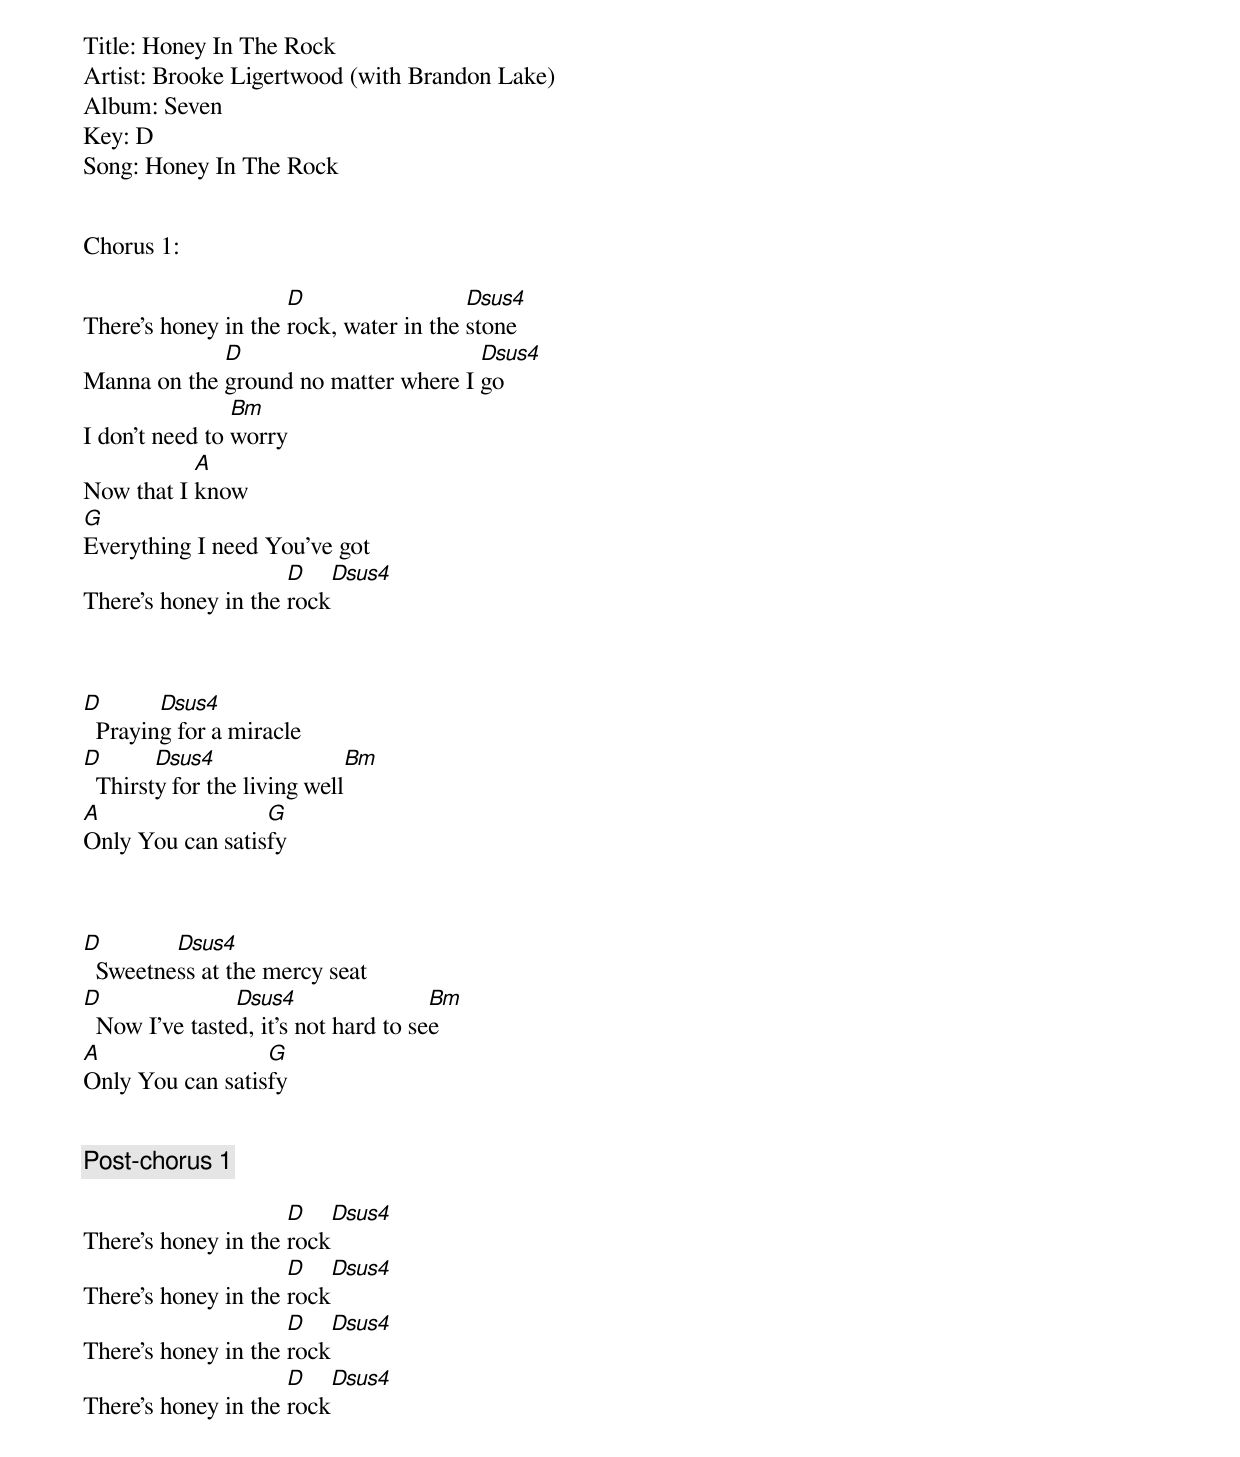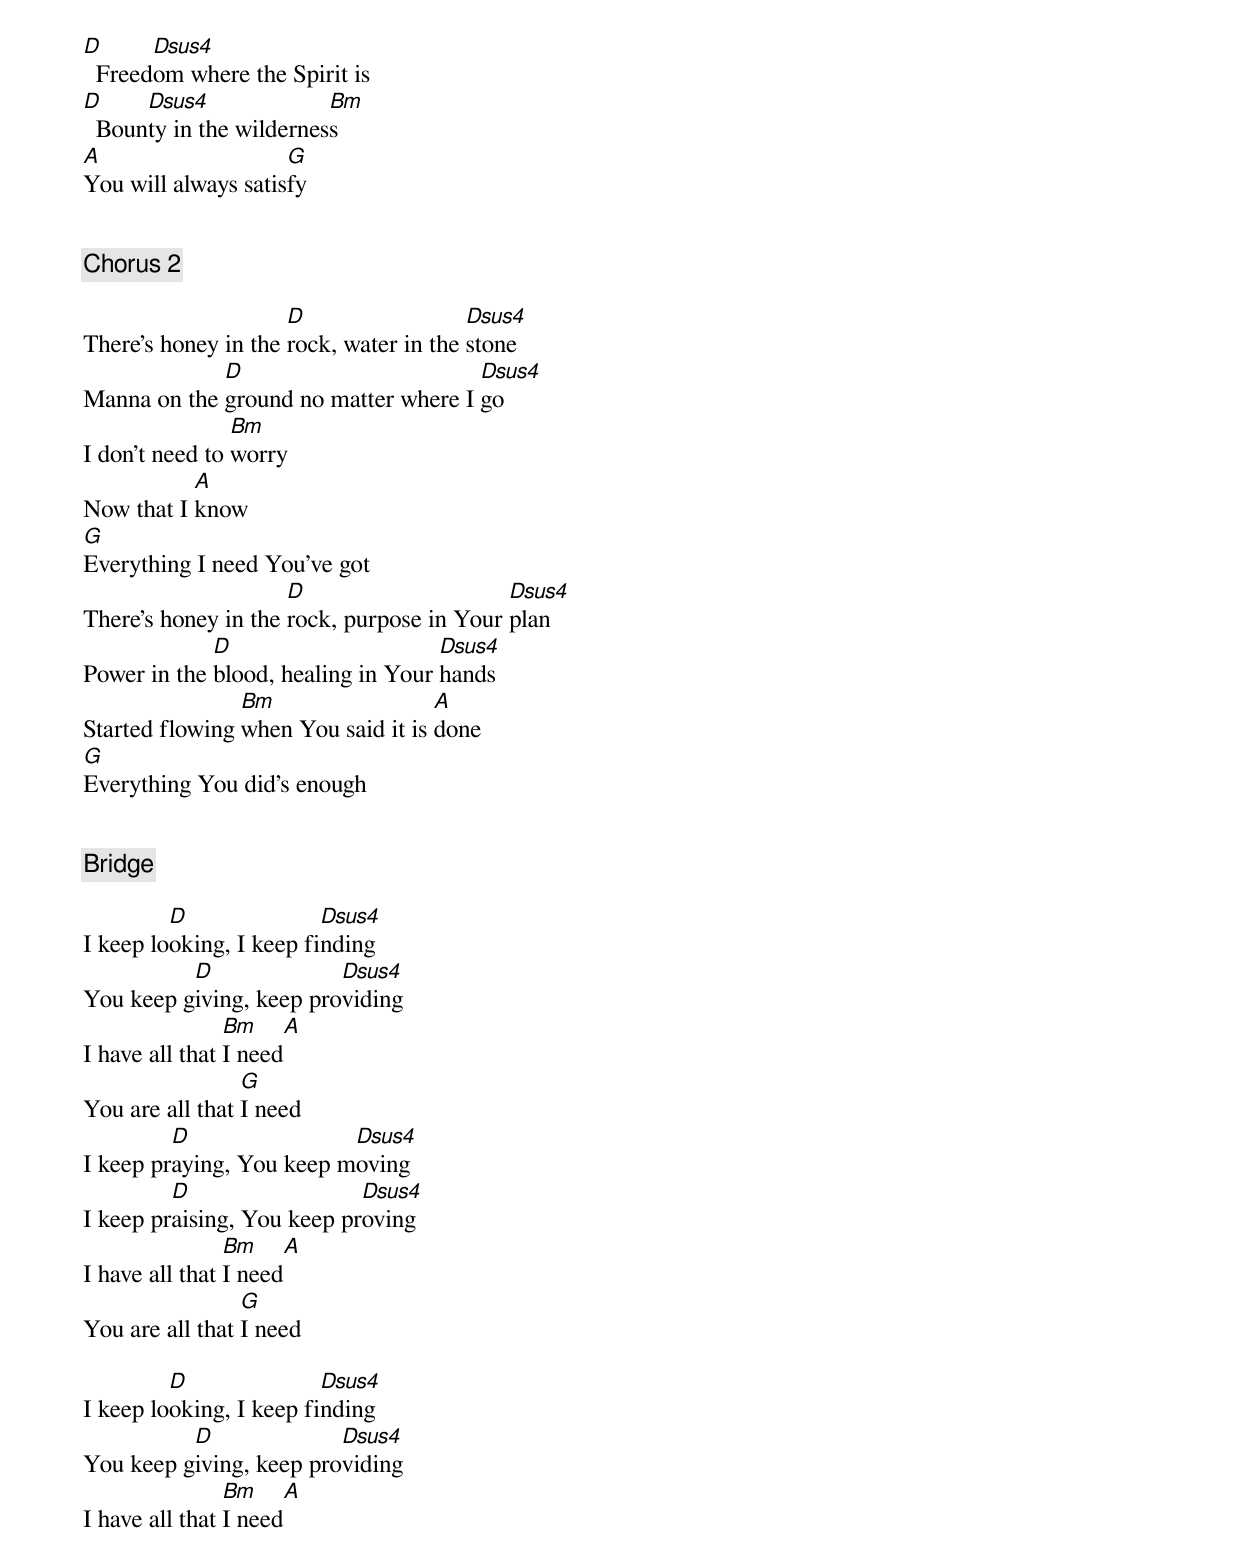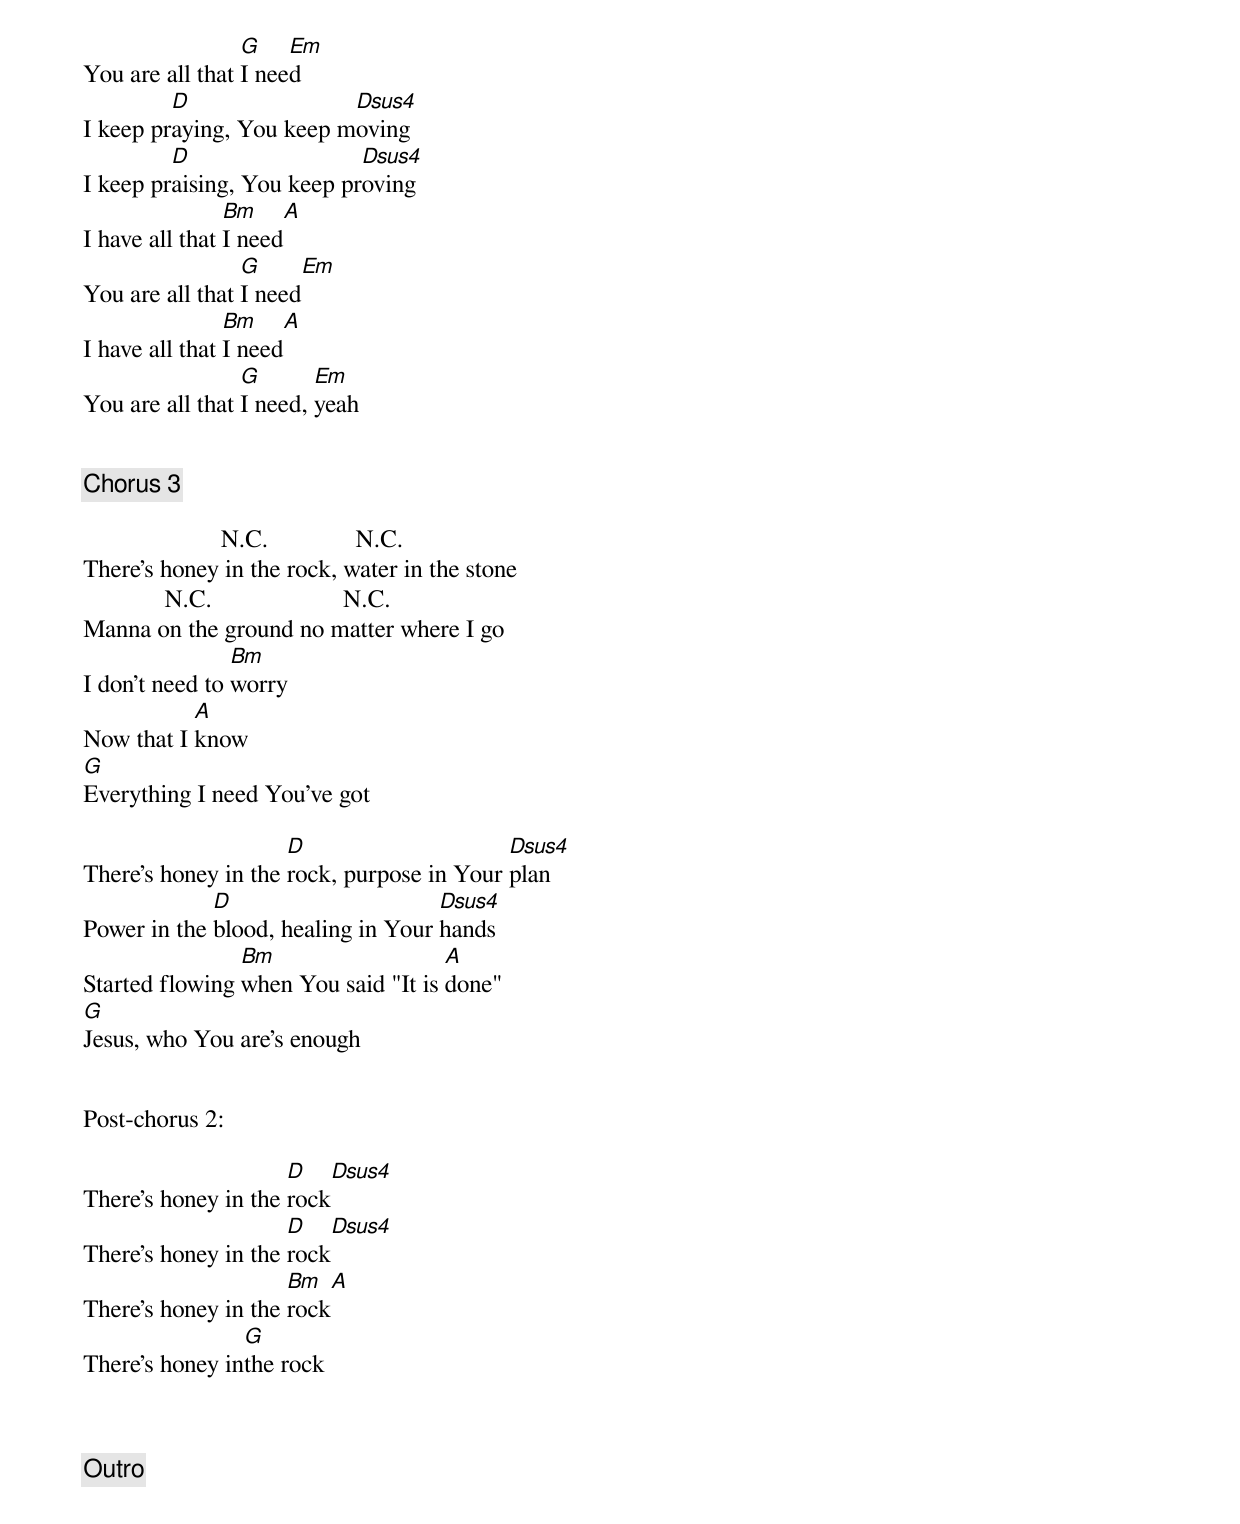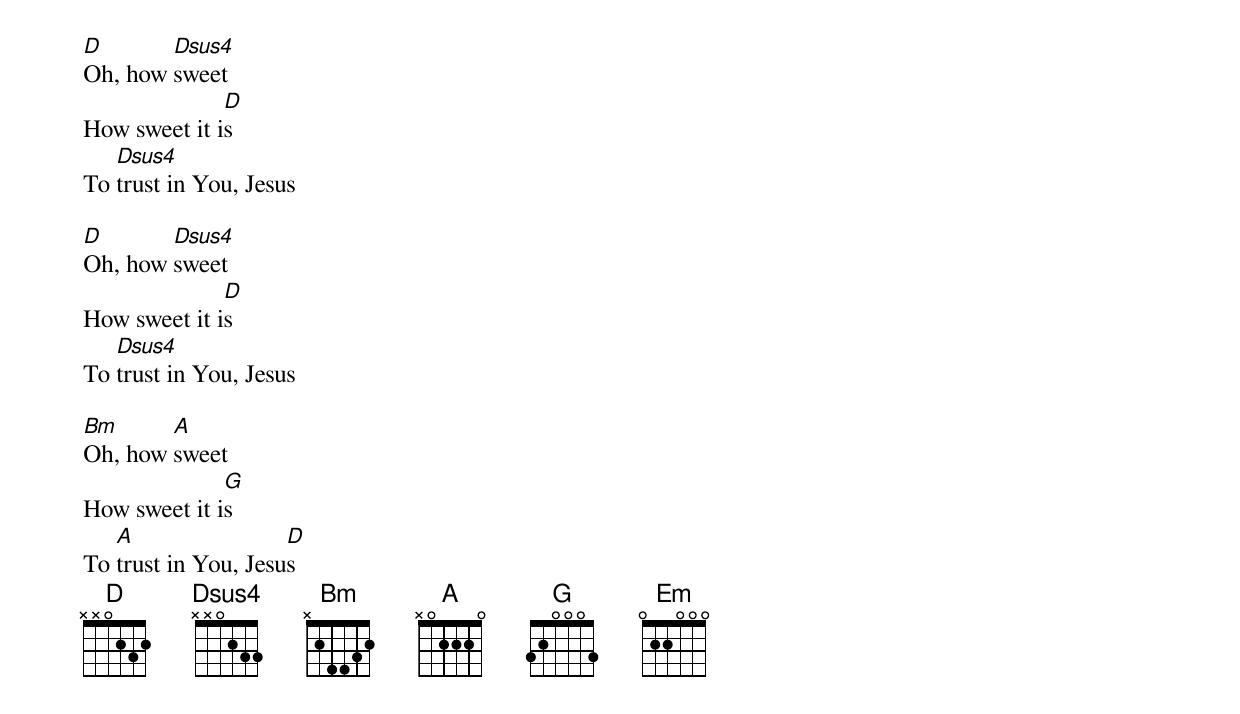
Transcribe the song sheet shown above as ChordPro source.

Title: Honey In The Rock
Artist: Brooke Ligertwood (with Brandon Lake)
Album: Seven
Key: D
Song: Honey In The Rock


Chorus 1:

There’s honey in the [D]rock, water in the [Dsus4]stone
Manna on the [D]ground no matter where I [Dsus4]go
I don’t need to [Bm]worry
Now that I [A]know
[G]Everything I need You’ve got
There's honey in the [D]rock[Dsus4]


{start_of_verse}
{end_of_verse}

[D]  Prayin[Dsus4]g for a miracle
[D]  Thirst[Dsus4]y for the living well[Bm]
[A]Only You can satis[G]fy


{start_of_verse}
{end_of_verse}

[D]  Sweetne[Dsus4]ss at the mercy seat
[D]  Now I’ve taste[Dsus4]d, it’s not hard to se[Bm]e
[A]Only You can satis[G]fy


{comment: Post-chorus 1}

There’s honey in the [D]rock[Dsus4]
There’s honey in the [D]rock[Dsus4]
There’s honey in the [D]rock[Dsus4]
There’s honey in the [D]rock[Dsus4]


{start_of_verse}
{end_of_verse}

[D]  Freed[Dsus4]om whеre the Spirit is
[D]  Boun[Dsus4]ty in the wildеrnes[Bm]s
[A]You will always satis[G]fy


{comment: Chorus 2}

There’s honey in the [D]rock, water in the [Dsus4]stone
Manna on the [D]ground no matter where I [Dsus4]go
I don’t need to [Bm]worry
Now that I [A]know
[G]Everything I need You’ve got
There’s honey in the [D]rock, purpose in Your [Dsus4]plan
Power in the [D]blood, healing in Your [Dsus4]hands
Started flowing [Bm]when You said it is [A]done
[G]Everything You did’s enough


{comment: Bridge}

I keep lo[D]oking, I keep fi[Dsus4]nding
You keep g[D]iving, keep pro[Dsus4]viding
I have all that [Bm]I need[A]
You are all that [G]I need
I keep pr[D]aying, You keep m[Dsus4]oving
I keep pr[D]aising, You keep pr[Dsus4]oving
I have all that [Bm]I need[A]
You are all that [G]I need

I keep lo[D]oking, I keep fi[Dsus4]nding
You keep g[D]iving, keep pro[Dsus4]viding
I have all that [Bm]I need[A]
You are all that [G]I nee[Em]d
I keep pr[D]aying, You keep m[Dsus4]oving
I keep pr[D]aising, You keep pr[Dsus4]oving
I have all that [Bm]I need[A]
You are all that [G]I need[Em]
I have all that [Bm]I need[A]
You are all that [G]I need, [Em]yeah


{comment: Chorus 3}

                      N.C.              N.C.
There’s honey in the rock, water in the stone
             N.C.                     N.C.
Manna on the ground no matter where I go
I don’t need to [Bm]worry
Now that I [A]know
[G]Everything I need You’ve got

There’s honey in the [D]rock, purpose in Your [Dsus4]plan
Power in the [D]blood, healing in Your [Dsus4]hands
Started flowing [Bm]when You said "It is [A]done"
[G]Jesus, who You are’s enough


Post-chorus 2:

There’s honey in the [D]rock[Dsus4]
There’s honey in the [D]rock[Dsus4]
There’s honey in the [Bm]rock[A]
There’s honey in[G]the rock



{comment: Outro}

[D]Oh, how [Dsus4]sweet
How sweet it i[D]s
To [Dsus4]trust in You, Jesus

[D]Oh, how [Dsus4]sweet
How sweet it i[D]s
To [Dsus4]trust in You, Jesus

[Bm]Oh, how [A]sweet
How sweet it i[G]s
To [A]trust in You, Jesu[D]s
